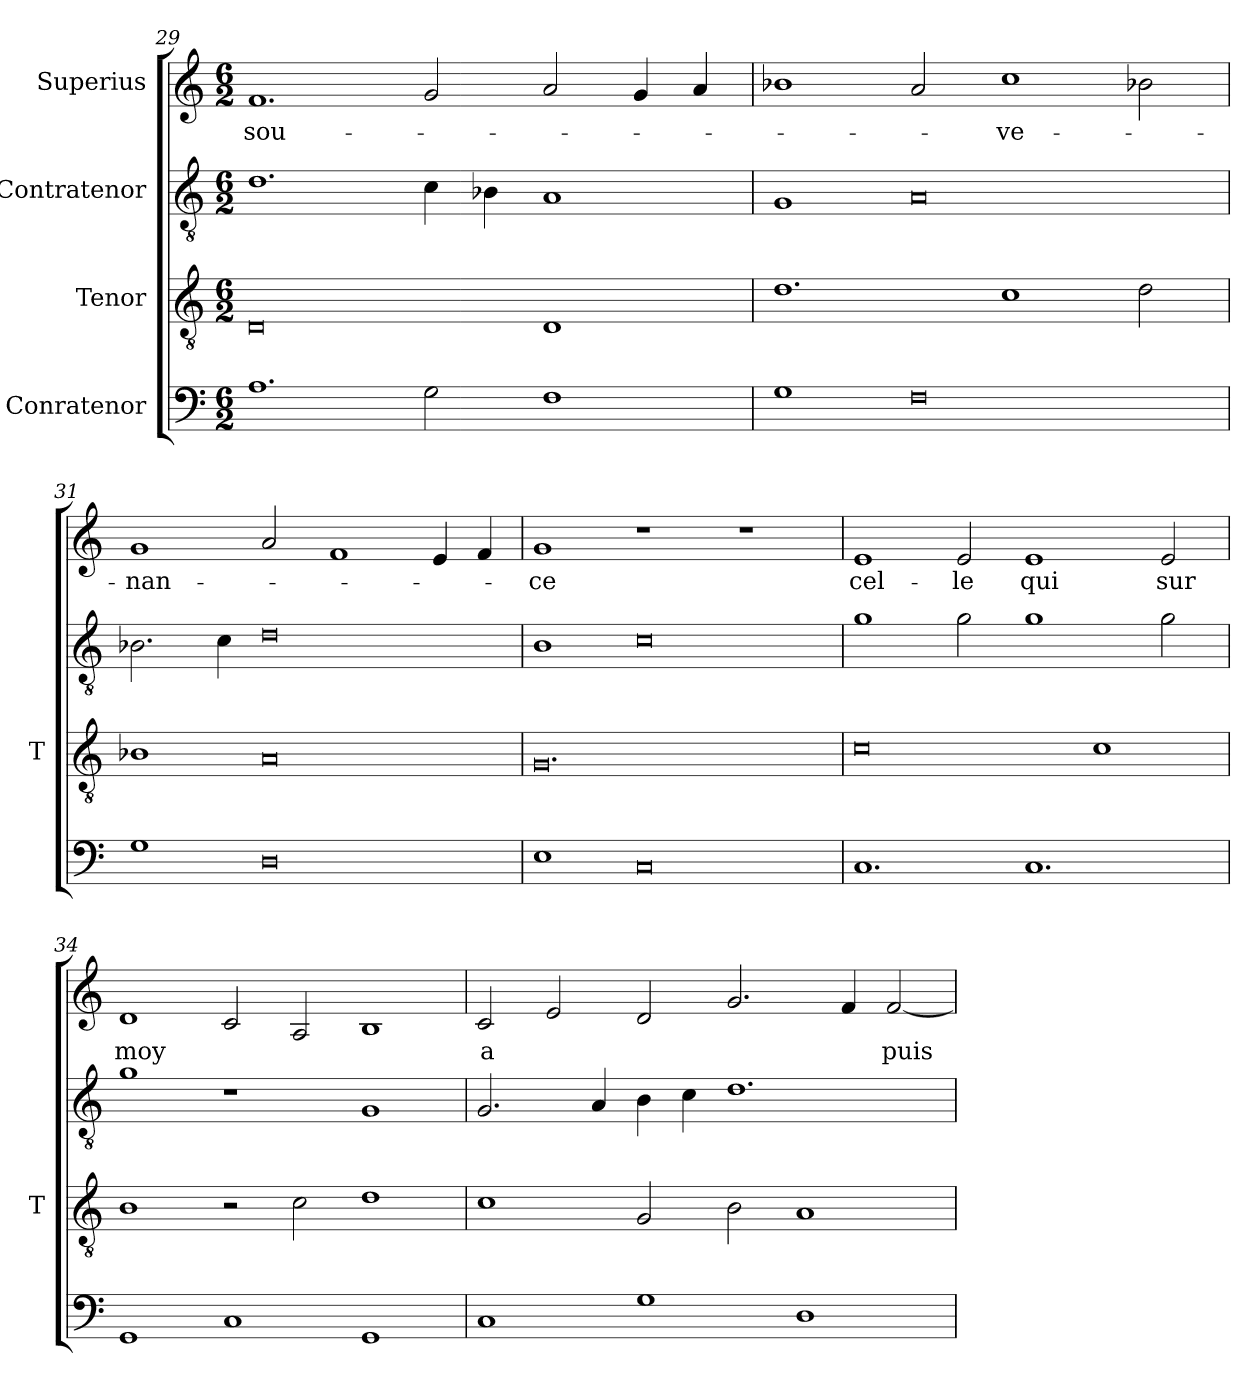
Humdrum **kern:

**kern	**kern	**kern	**kern	**text
*part4	*part3	*part2	*part1	*part1
*staff4	*staff3	*staff2	*staff1	*staff1
*I"Conratenor	*I"Tenor	*I"Contratenor	*I"Superius	*
*	*I'T	*	*	*
*clefF4	*clefGv2	*clefGv2	*clefG2	*
*M6/2	*M6/2	*M6/2	*M6/2	*
=29	=29	=29	=29	=29
1.A	0D	1.d	1.f	sou-
2G	.	4c	2g	.
.	.	4B-X	.	.
1F	1D	1A	2a	.
.	.	.	4g	.
.	.	.	4a	.
=30	=30	=30	=30	=30
1G	1.d	1G	1b-X	.
0F	.	0A	2a	.
.	1c	.	1cc	-ve-
.	2d	.	2b-X	.
=31	=31	=31	=31	=31
1G	1B-X	2.B-X	1g	-nan-
.	.	4c	.	.
0D	0A	0d	2a	.
.	.	.	1f	.
.	.	.	4e	.
.	.	.	4f	.
=32	=32	=32	=32	=32
1E	0.G	1B	1g	-ce
0C	.	0c	1r	.
.	.	.	1r	.
=33	=33	=33	=33	=33
1.C	0c	1g	1e	cel-
.	.	2g	2e	-le
1.C	.	1g	1e	-qui
.	1c	.	.	.
.	.	2g	2e	-sur
=34	=34	=34	=34	=34
1GG	1B	1g	1d	-moy
1C	2r	1r	2c	.
.	2c	.	2A	.
1GG	1d	1G	1B	.
=35	=35	=35	=35	=35
1C	1c	2.G	2c	-a
.	.	.	2e	.
.	.	4A	.	.
1G	2G	4B	2d	.
.	.	4c	.	.
.	2B	1.d	2.g	.
1D	1A	.	.	.
.	.	.	4f	.
.	.	.	[2f	puis-
=	=	=	=	=
*-	*-	*-	*-	*-
